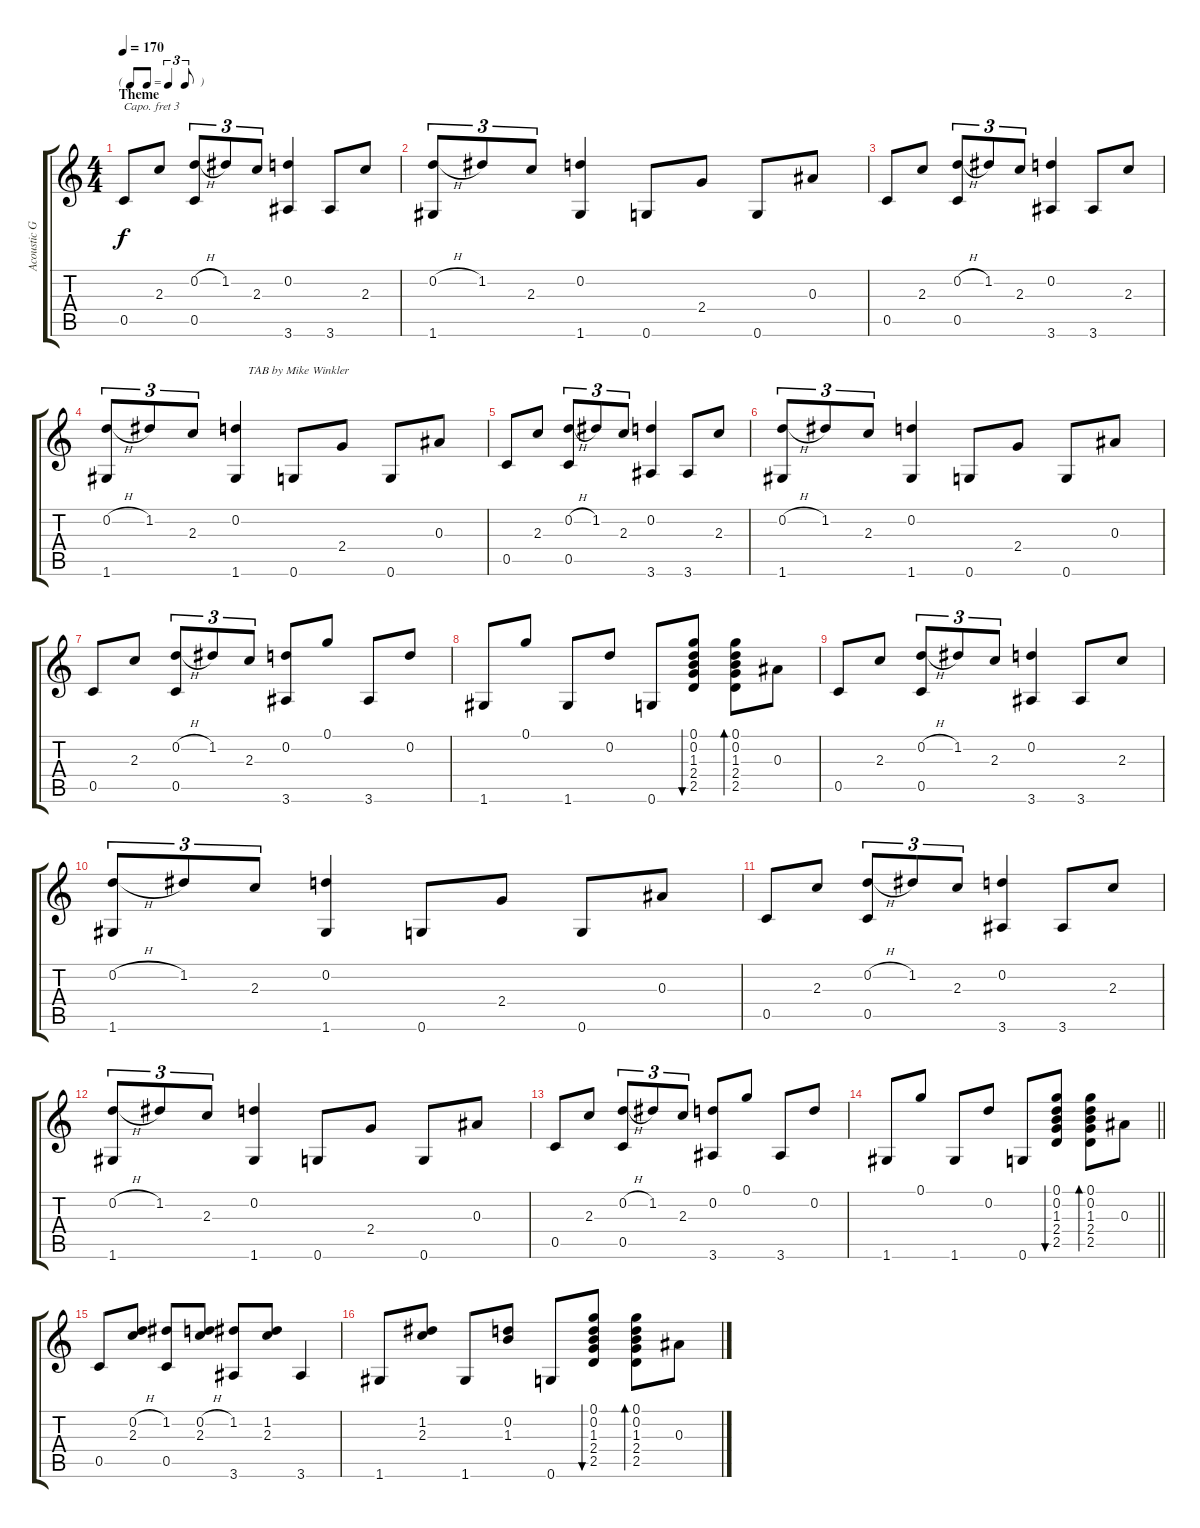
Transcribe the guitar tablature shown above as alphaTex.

\track ("Acoustic Guitar" "Acoustic G") {instrument acousticguitarsteel}
\staff {score tabs}
\capo 3
\tuning (E4 B3 G3 D3 A2 E2) {hide}
\ts (4 4)
\tf triplet8th
\section ("" "Theme")
\tempo 170
\clef g2
\ks c
0.5.8{dy f instrument acousticguitarsteel} 2.3.8 (0.2{h} 0.5).8{tu (3 2)} 1.2.8{tu (3 2)} 2.3.8{tu (3 2)} (0.2 3.6).4 3.6.8 2.3.8 |
(0.2{h} 1.6).8{tu (3 2)} 1.2.8{tu (3 2)} 2.3.8{tu (3 2)} (0.2 1.6).4 0.6.8 2.4.8 0.6.8 0.3.8 |
0.5.8 2.3.8 (0.2{h} 0.5).8{tu (3 2)} 1.2.8{tu (3 2)} 2.3.8{tu (3 2)} (0.2 3.6).4 3.6.8 2.3.8 |
(0.2{h} 1.6).8{tu (3 2)} 1.2.8{tu (3 2)} 2.3.8{tu (3 2)} (0.2 1.6).4{txt "    TAB by Mike Winkler"} 0.6.8 2.4.8 0.6.8 0.3.8 |
0.5.8 2.3.8 (0.2{h} 0.5).8{tu (3 2)} 1.2.8{tu (3 2)} 2.3.8{tu (3 2)} (0.2 3.6).4 3.6.8 2.3.8 |
(0.2{h} 1.6).8{tu (3 2)} 1.2.8{tu (3 2)} 2.3.8{tu (3 2)} (0.2 1.6).4 0.6.8 2.4.8 0.6.8 0.3.8 |
0.5.8 2.3.8 (0.2{h} 0.5).8{tu (3 2)} 1.2.8{tu (3 2)} 2.3.8{tu (3 2)} (0.2 3.6).8 0.1.8 3.6.8 0.2.8 |
1.6.8 0.1.8 1.6.8 0.2.8 0.6.8 (0.1 0.2 1.3 2.4 2.5).8{bu 60} (0.1 0.2 1.3 2.4 2.5).8{bd 60} 0.3.8 |
0.5.8 2.3.8 (0.2{h} 0.5).8{tu (3 2)} 1.2.8{tu (3 2)} 2.3.8{tu (3 2)} (0.2 3.6).4 3.6.8 2.3.8 |
(0.2{h} 1.6).8{tu (3 2)} 1.2.8{tu (3 2)} 2.3.8{tu (3 2)} (0.2 1.6).4 0.6.8 2.4.8 0.6.8 0.3.8 |
0.5.8 2.3.8 (0.2{h} 0.5).8{tu (3 2)} 1.2.8{tu (3 2)} 2.3.8{tu (3 2)} (0.2 3.6).4 3.6.8 2.3.8 |
(0.2{h} 1.6).8{tu (3 2)} 1.2.8{tu (3 2)} 2.3.8{tu (3 2)} (0.2 1.6).4 0.6.8 2.4.8 0.6.8 0.3.8 |
0.5.8 2.3.8 (0.2{h} 0.5).8{tu (3 2)} 1.2.8{tu (3 2)} 2.3.8{tu (3 2)} (0.2 3.6).8 0.1.8 3.6.8 0.2.8 |
\barLineRight lightlight
1.6.8 0.1.8 1.6.8 0.2.8 0.6.8 (0.1 0.2 1.3 2.4 2.5).8{bu 60} (0.1 0.2 1.3 2.4 2.5).8{bd 60} 0.3.8 |
0.5.8 (0.2{h} 2.3).8 (1.2 0.5).8 (0.2{h} 2.3).8 (1.2 3.6).8 (1.2 2.3).8 3.6.4 |
1.6.8 (1.2 2.3).8 1.6.8 (0.2 1.3).8 0.6.8 (0.1 0.2 1.3 2.4 2.5).8{bu 60} (0.1 0.2 1.3 2.4 2.5).8{bd 60} 0.3.8
